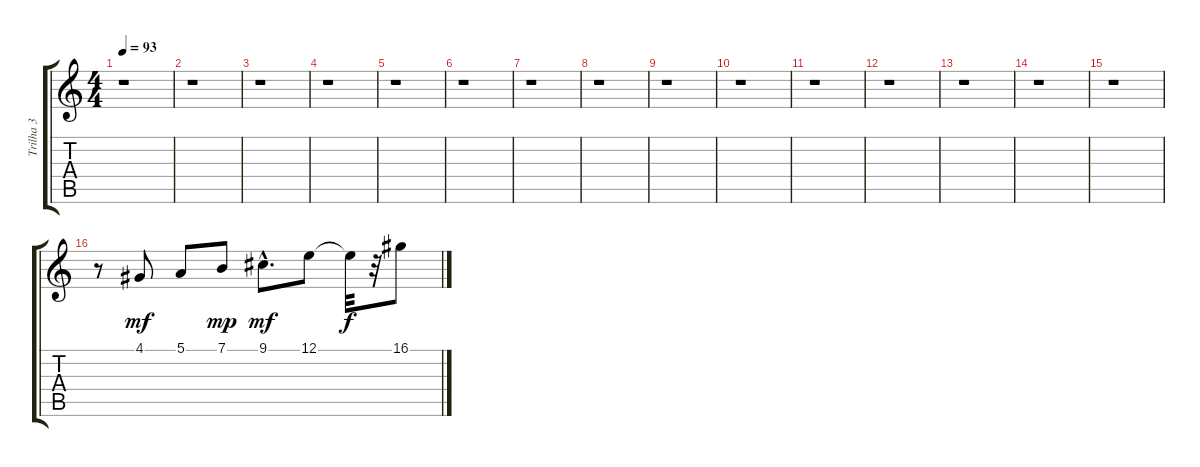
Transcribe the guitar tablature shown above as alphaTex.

\track ("Trilha 3" "Trilha 3") {instrument acousticgrandpiano}
\staff {score tabs}
\tuning (E4 B3 G3 D3 A2 E2) {hide}
\ts (4 4)
\tempo 93
\clef g2
\ks c
r.1{dy mf instrument acousticgrandpiano} |
r.1 |
r.1 |
r.1 |
r.1 |
r.1 |
r.1 |
r.1 |
r.1 |
r.1 |
r.1 |
r.1 |
r.1 |
r.1 |
r.1 |
r.8 4.1.8 5.1.8 7.1.8{dy mp} 9.1{hac}.8{d dy mf} 12.1.8 12.1{t}.32{dy f} r.32 16.1.8
